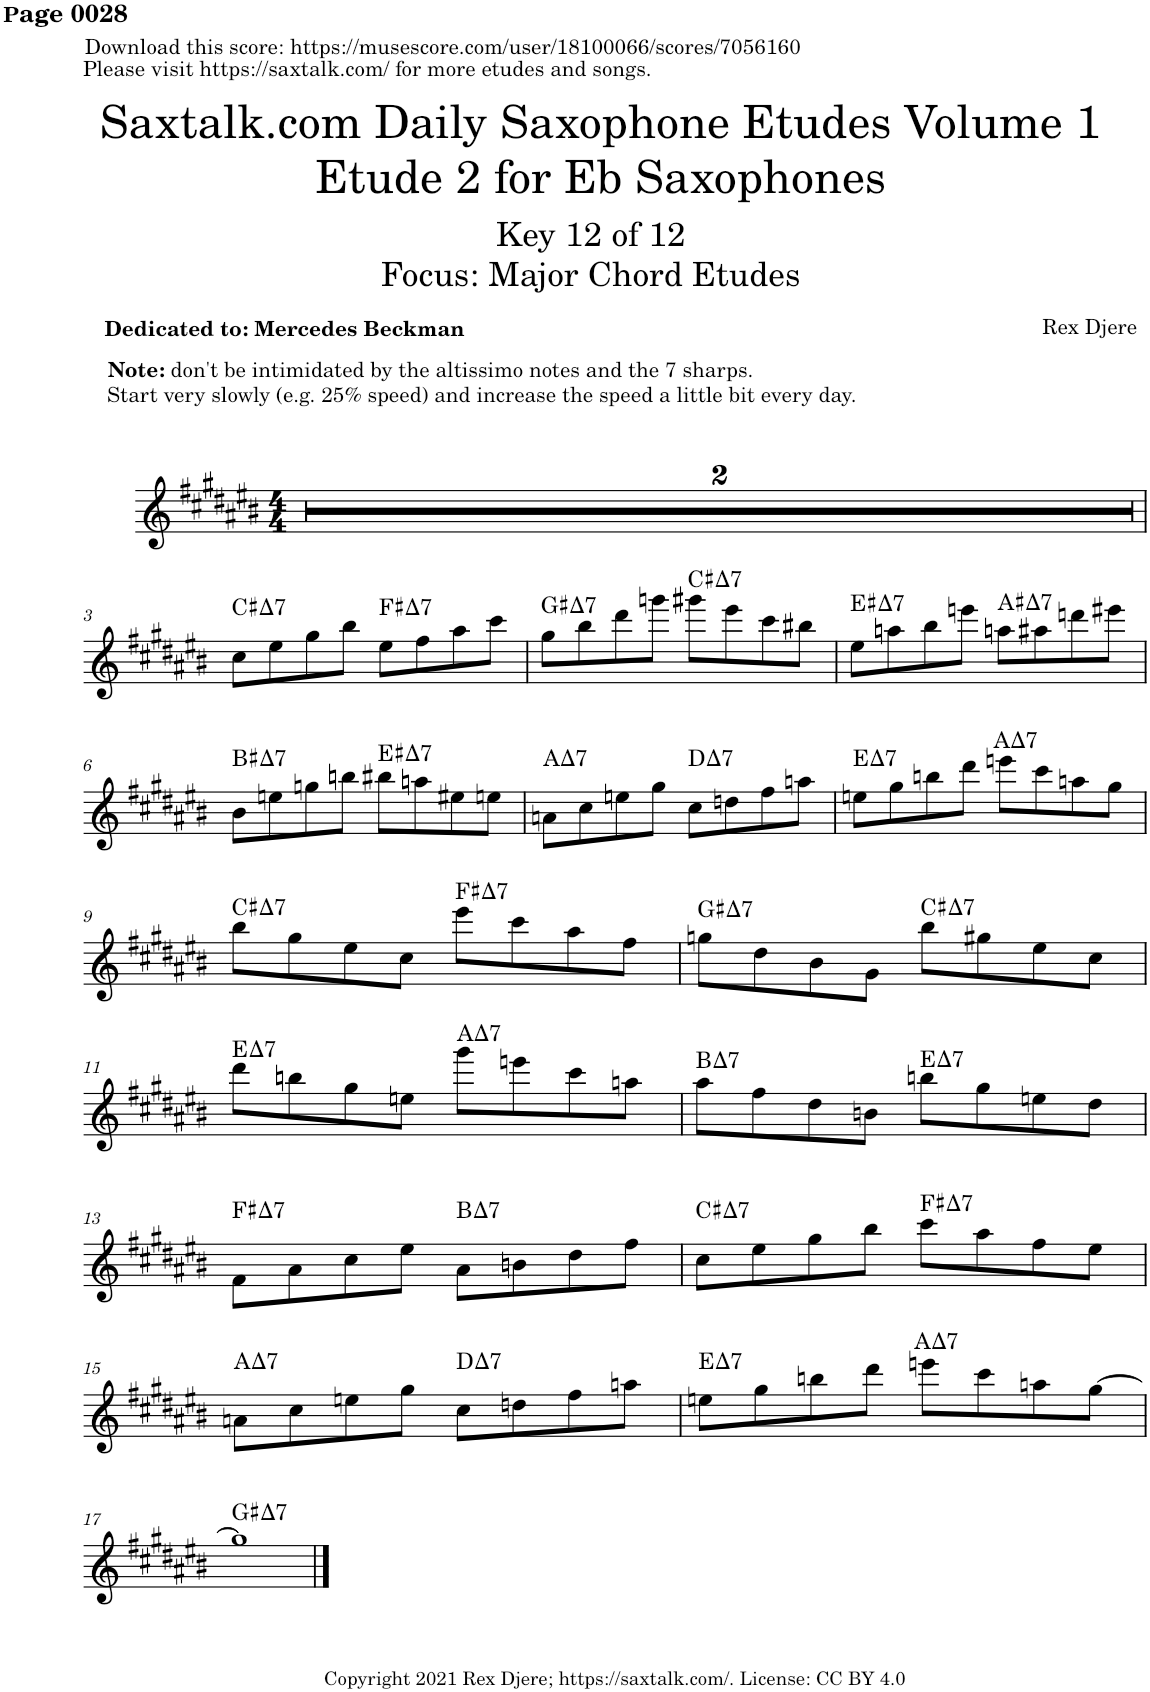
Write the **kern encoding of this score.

**kern	**harte
*part1	*part1
*staff1	*
*I"Alto Saxophone	*
*I'A. Sax.	*
*clefG2	*
*Trd5c9	*
*k[f#c#g#d#a#e#b#]	*
*M4/4	*
=1	=1
1r	.
=2	=2
1r	.
!!LO:LB:g=z
=3	=3
!	!LO:H:kt=7
8cc#\L	C#:maj7
8ee#\	.
8gg#\	.
8bb#\J	.
!	!LO:H:kt=7
8ee#\L	F#:maj7
8ff#\	.
8aa#\	.
8ccc#\J	.
=4	=4
!	!LO:H:kt=7
8gg#\L	G#:maj7
8bb#\	.
8ddd#\	.
8gggn\J	.
!	!LO:H:kt=7
8ggg#X\L	C#:maj7
8eee#\	.
8ccc#\	.
8bb#X\J	.
=5	=5
!	!LO:H:kt=7
8ee#\L	E#:maj7
8aan\	.
8bb#\	.
8eeen\J	.
!	!LO:H:kt=7
8aan\L	A#:maj7
8aa#X\	.
8dddn\	.
8eee#X\J	.
!!LO:LB:g=z
=6	=6
!	!LO:H:kt=7
8b#\L	B#:maj7
8een\	.
8ggn\	.
8bbn\J	.
!	!LO:H:kt=7
8bb#X\L	E#:maj7
8aan\	.
8ee#X\	.
8een\J	.
=7	=7
!	!LO:H:kt=7
8an\L	A:maj7
8cc#\	.
8een\	.
8gg#\J	.
!	!LO:H:kt=7
8cc#\L	D:maj7
8ddn\	.
8ff#\	.
8aan\J	.
=8	=8
!	!LO:H:kt=7
8een\L	E:maj7
8gg#\	.
8bbn\	.
8ddd#\J	.
!	!LO:H:kt=7
8eeen\L	A:maj7
8ccc#\	.
8aan\	.
8gg#\J	.
!!LO:LB:g=z
=9	=9
!	!LO:H:kt=7
8bb#\L	C#:maj7
8gg#\	.
8ee#\	.
8cc#\J	.
!	!LO:H:kt=7
8eee#\L	F#:maj7
8ccc#\	.
8aa#\	.
8ff#\J	.
=10	=10
!	!LO:H:kt=7
8ggn\L	G#:maj7
8dd#\	.
8b#\	.
8g#\J	.
!	!LO:H:kt=7
8bb#\L	C#:maj7
8gg#X\	.
8ee#\	.
8cc#\J	.
!!LO:LB:g=z
=11	=11
!	!LO:H:kt=7
8ddd#\L	E:maj7
8bbn\	.
8gg#\	.
8een\J	.
!	!LO:H:kt=7
8ggg#\L	A:maj7
8eeen\	.
8ccc#\	.
8aan\J	.
=12	=12
!	!LO:H:kt=7
8aa#\L	B:maj7
8ff#\	.
8dd#\	.
8bn\J	.
!	!LO:H:kt=7
8bbn\L	E:maj7
8gg#\	.
8een\	.
8dd#\J	.
!!LO:LB:g=z
=13	=13
!	!LO:H:kt=7
8f#\L	F#:maj7
8a#\	.
8cc#\	.
8ee#\J	.
!	!LO:H:kt=7
8a#\L	B:maj7
8bn\	.
8dd#\	.
8ff#\J	.
=14	=14
!	!LO:H:kt=7
8cc#\L	C#:maj7
8ee#\	.
8gg#\	.
8bb#\J	.
!	!LO:H:kt=7
8ccc#\L	F#:maj7
8aa#\	.
8ff#\	.
8ee#\J	.
!!LO:LB:g=z
=15	=15
!	!LO:H:kt=7
8an\L	A:maj7
8cc#\	.
8een\	.
8gg#\J	.
!	!LO:H:kt=7
8cc#\L	D:maj7
8ddn\	.
8ff#\	.
8aan\J	.
=16	=16
!	!LO:H:kt=7
8een\L	E:maj7
8gg#\	.
8bbn\	.
8ddd#\J	.
!	!LO:H:kt=7
8eeen\L	A:maj7
8ccc#\	.
8aan\	.
[8gg#\J	.
=	=
*-	*-
